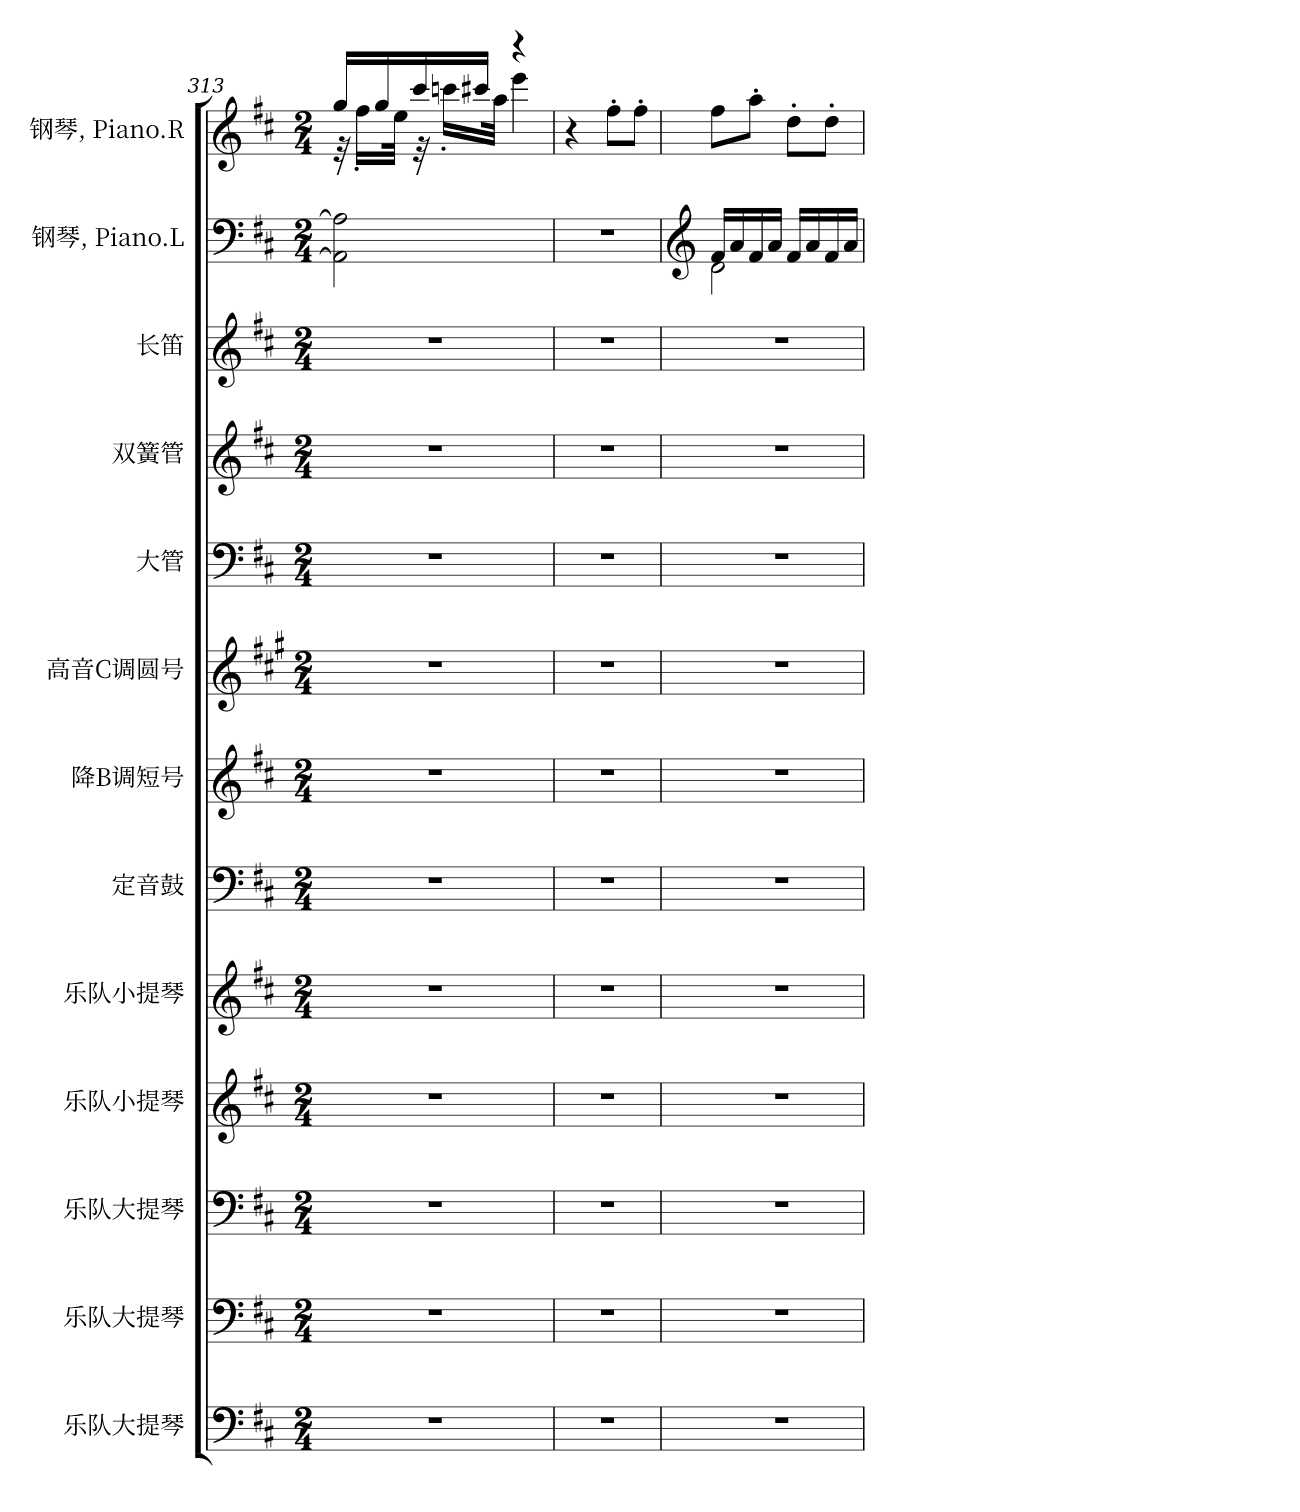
**kern	**kern	**kern	**kern	**kern	**kern	**kern	**kern	**kern	**kern	**kern	**kern	**kern
*part13	*part12	*part11	*part10	*part9	*part8	*part7	*part6	*part5	*part4	*part3	*part2	*part1
*staff13	*staff12	*staff11	*staff10	*staff9	*staff8	*staff7	*staff6	*staff5	*staff4	*staff3	*staff2	*staff1
*I"乐队大提琴	*I"乐队大提琴	*I"乐队大提琴	*I"乐队小提琴	*I"乐队小提琴	*I"定音鼓	*I"降B调短号	*I"高音C调圆号	*I"大管	*I"双簧管	*I"长笛	*I"钢琴, Piano.L	*I"钢琴, Piano.R
*	*	*	*	*	*	*	*	*	*	*	*I'Pno.	*I'Pno.
*clefF4	*clefF4	*clefF4	*clefG2	*clefG2	*clefF4	*clefG2	*clefG2	*clefF4	*clefG2	*clefG2	*clefF4	*clefG2
*	*	*	*	*	*	*ITrd1c2	*ITrd4c7	*	*	*	*	*
*k[f#c#]	*k[f#c#]	*k[f#c#]	*k[f#c#]	*k[f#c#]	*k[f#c#]	*k[]	*k[f#c#]	*k[f#c#]	*k[f#c#]	*k[f#c#]	*k[f#c#]	*k[f#c#]
*M2/4	*M2/4	*M2/4	*M2/4	*M2/4	*M2/4	*M2/4	*M2/4	*M2/4	*M2/4	*M2/4	*M2/4	*M2/4
=313	=313	=313	=313	=313	=313	=313	=313	=313	=313	=313	=313	=313
*	*	*	*	*	*	*	*	*	*	*	*	*^
2r	2r	2r	2r	2r	2r	2r	2r	2r	2r	2r	2AA\] 2A\]	16gg/LL	32r
.	.	.	.	.	.	.	.	.	.	.	.	.	16ff#'\LL
.	.	.	.	.	.	.	.	.	.	.	.	16gg/	.
.	.	.	.	.	.	.	.	.	.	.	.	.	32ee\JJk
.	.	.	.	.	.	.	.	.	.	.	.	16ccc#/	32r
.	.	.	.	.	.	.	.	.	.	.	.	.	16cccn'\LL
.	.	.	.	.	.	.	.	.	.	.	.	16ccc#X/JJ	.
.	.	.	.	.	.	.	.	.	.	.	.	.	32aa\JJk
*	*	*	*	*	*	*	*	*	*	*	*	*MM35	*
.	.	.	.	.	.	.	.	.	.	.	.	4r	4eee\
*	*	*	*	*	*	*	*	*	*	*	*	*v	*v
=314	=314	=314	=314	=314	=314	=314	=314	=314	=314	=314	=314	=314
*	*	*	*	*	*	*	*	*	*	*	*	*MM72
2r	2r	2r	2r	2r	2r	2r	2r	2r	2r	2r	2r	4r
.	.	.	.	.	.	.	.	.	.	.	.	8ff#'\L
.	.	.	.	.	.	.	.	.	.	.	.	8ff#'\J
!!LO:PB:g=z
=315	=315	=315	=315	=315	=315	=315	=315	=315	=315	=315	=315	=315
*	*	*	*	*	*	*	*	*	*	*	*clefG2	*
*	*	*	*	*	*	*	*	*	*	*	*^	*
2r	2r	2r	2r	2r	2r	2r	2r	2r	2r	2r	16f#/LL	2d\	8ff#\L
.	.	.	.	.	.	.	.	.	.	.	16a/	.	.
.	.	.	.	.	.	.	.	.	.	.	16f#/	.	8aa'\J
.	.	.	.	.	.	.	.	.	.	.	16a/JJ	.	.
.	.	.	.	.	.	.	.	.	.	.	16f#/LL	.	8dd'\L
.	.	.	.	.	.	.	.	.	.	.	16a/	.	.
.	.	.	.	.	.	.	.	.	.	.	16f#/	.	8dd'\J
.	.	.	.	.	.	.	.	.	.	.	16a/JJ	.	.
*	*	*	*	*	*	*	*	*	*	*	*v	*v	*
=	=	=	=	=	=	=	=	=	=	=	=	=
*-	*-	*-	*-	*-	*-	*-	*-	*-	*-	*-	*-	*-
